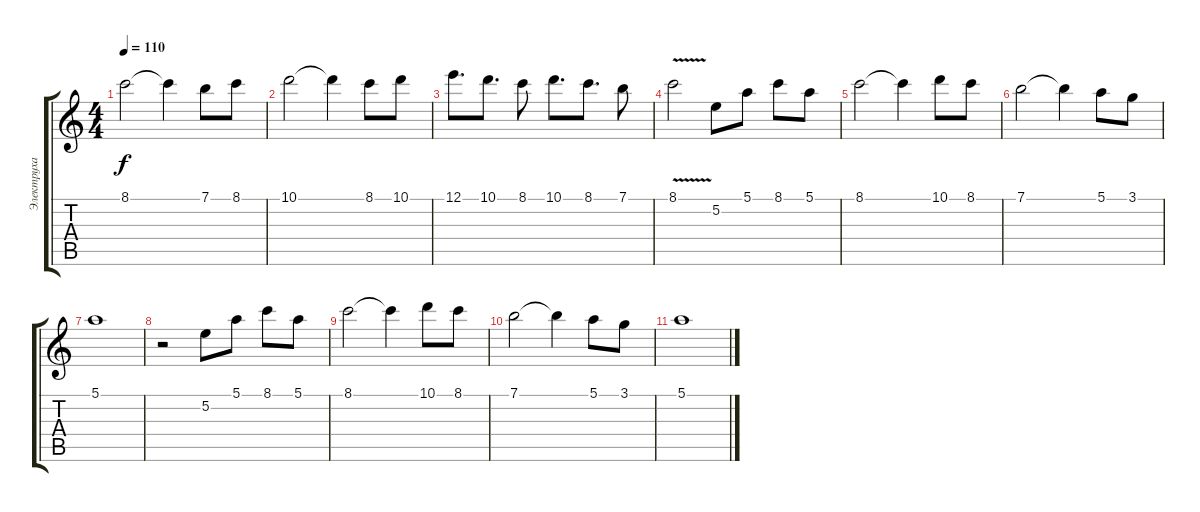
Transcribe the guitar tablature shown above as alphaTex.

\track ("Электруха" "Электруха") {instrument distortionguitar}
\staff {score tabs}
\tuning (E4 B3 G3 D3 A2 E2) {hide}
\ts (4 4)
\tempo 110
\clef g2
\ks c
8.1.2{dy f} 8.1{t}.4 7.1.8 8.1.8 |
10.1.2 10.1{t}.4 8.1.8 10.1.8 |
12.1.8{d} 10.1.8{d} 8.1.8 10.1.8{d} 8.1.8{d} 7.1.8 |
8.1{v}.2 5.2.8 5.1.8 8.1.8 5.1.8 |
8.1.2 8.1{t}.4 10.1.8 8.1.8 |
7.1.2 7.1{t}.4 5.1.8 3.1.8 |
5.1.1 |
r.2{volume 7} 5.2.8 5.1.8 8.1.8 5.1.8 |
8.1.2 8.1{t}.4 10.1.8 8.1.8 |
7.1.2 7.1{t}.4 5.1.8 3.1.8 |
5.1.1
